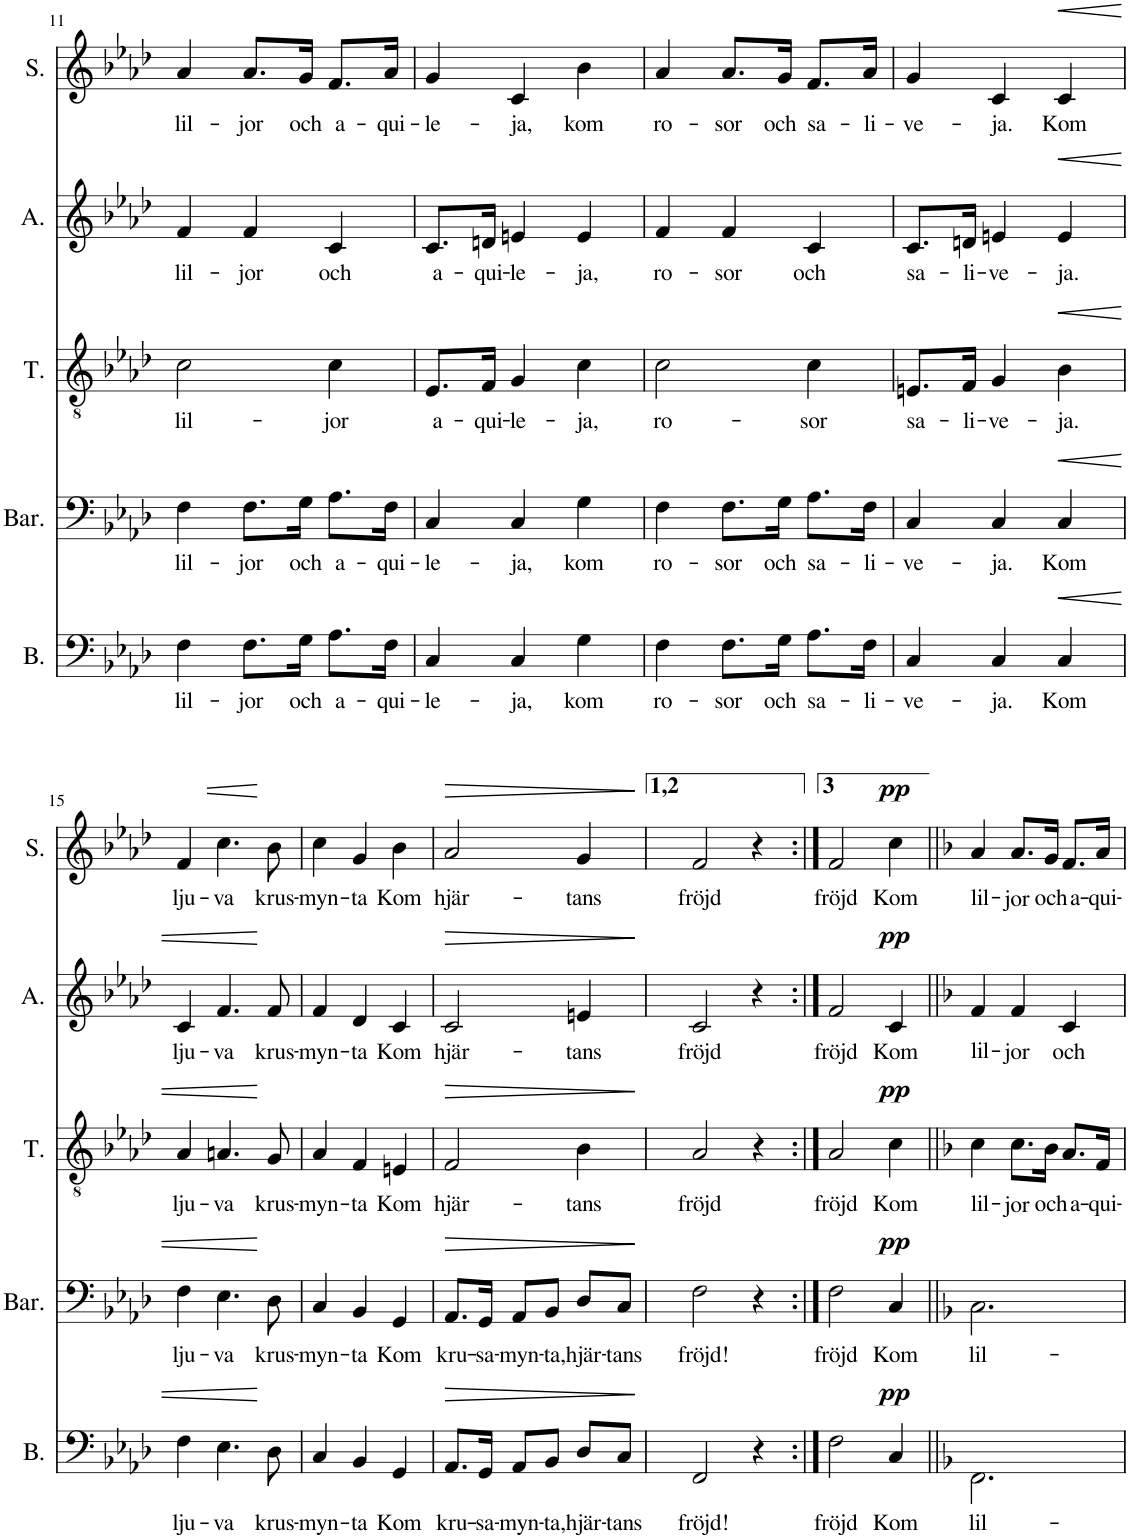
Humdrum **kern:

**kern	**text	**dynam	**kern	**text	**dynam	**kern	**text	**dynam	**kern	**text	**dynam	**kern	**text	**dynam
*part5	*part5	*part5	*part4	*part4	*part4	*part3	*part3	*part3	*part2	*part2	*part2	*part1	*part1	*part1
*staff5	*staff5	*staff5	*staff4	*staff4	*staff4	*staff3	*staff3	*staff3	*staff2	*staff2	*staff2	*staff1	*staff1	*staff1
*I"Bass	*	*	*I"Baritone	*	*	*I"Tenor	*	*	*I"Alto	*	*	*I"Soprano	*	*
*I'B.	*	*	*I'Bar.	*	*	*I'T.	*	*	*I'A.	*	*	*I'S.	*	*
!!LO:PB:g=z
*clefF4	*	*	*clefF4	*	*	*clefGv2	*	*	*clefG2	*	*	*clefG2	*	*
*k[b-e-a-d-]	*	*	*k[b-e-a-d-]	*	*	*k[b-e-a-d-]	*	*	*k[b-e-a-d-]	*	*	*k[b-e-a-d-]	*	*
*M3/4	*	*	*M3/4	*	*	*M3/4	*	*	*M3/4	*	*	*M3/4	*	*
=11	=11	=11	=11	=11	=11	=11	=11	=11	=11	=11	=11	=11	=11	=11
!	!LO:LY:b	!	!	!LO:LY:b	!	!	!LO:LY:b	!	!	!LO:LY:b	!	!	!LO:LY:b	!
4F\	lil-	.	4F\	lil-	.	2c\	lil-	.	4f/	lil-	.	4a-/	lil-	.
!	!LO:LY:b	!	!	!LO:LY:b	!	!	!	!	!	!LO:LY:b	!	!	!LO:LY:b	!
8.F\L	-jor	.	8.F\L	-jor	.	.	.	.	4f/	-jor	.	8.a-/L	-jor	.
!	!LO:LY:b	!	!	!LO:LY:b	!	!	!	!	!	!	!	!	!LO:LY:b	!
16G\Jk	och	.	16G\Jk	och	.	.	.	.	.	.	.	16g/Jk	och	.
!	!LO:LY:b	!	!	!LO:LY:b	!	!	!LO:LY:b	!	!	!LO:LY:b	!	!	!LO:LY:b	!
8.A-\L	a-	.	8.A-\L	a-	.	4c\	-jor	.	4c/	och	.	8.f/L	a-	.
!	!LO:LY:b	!	!	!LO:LY:b	!	!	!	!	!	!	!	!	!LO:LY:b	!
16F\Jk	-qui-	.	16F\Jk	-qui-	.	.	.	.	.	.	.	16a-/Jk	-qui-	.
=12	=12	=12	=12	=12	=12	=12	=12	=12	=12	=12	=12	=12	=12	=12
!	!LO:LY:b	!	!	!LO:LY:b	!	!	!LO:LY:b	!	!	!LO:LY:b	!	!	!LO:LY:b	!
4C/	-le-	.	4C/	-le-	.	8.E-/L	a-	.	8.c/L	a-	.	4g/	-le-	.
!	!	!	!	!	!	!	!LO:LY:b	!	!	!LO:LY:b	!	!	!	!
.	.	.	.	.	.	16F/Jk	-qui-	.	16dn/Jk	-qui-	.	.	.	.
!	!LO:LY:b	!	!	!LO:LY:b	!	!	!LO:LY:b	!	!	!LO:LY:b	!	!	!LO:LY:b	!
4C/	-ja,	.	4C/	-ja,	.	4G/	-le-	.	4en/	-le-	.	4c/	-ja,	.
!	!LO:LY:b	!	!	!LO:LY:b	!	!	!LO:LY:b	!	!	!LO:LY:b	!	!	!LO:LY:b	!
4G\	kom	.	4G\	kom	.	4c\	-ja,	.	4e/	-ja,	.	4b-\	kom	.
=13	=13	=13	=13	=13	=13	=13	=13	=13	=13	=13	=13	=13	=13	=13
!	!LO:LY:b	!	!	!LO:LY:b	!	!	!LO:LY:b	!	!	!LO:LY:b	!	!	!LO:LY:b	!
4F\	ro-	.	4F\	ro-	.	2c\	ro-	.	4f/	ro-	.	4a-/	ro-	.
!	!LO:LY:b	!	!	!LO:LY:b	!	!	!	!	!	!LO:LY:b	!	!	!LO:LY:b	!
8.F\L	-sor	.	8.F\L	-sor	.	.	.	.	4f/	-sor	.	8.a-/L	-sor	.
!	!LO:LY:b	!	!	!LO:LY:b	!	!	!	!	!	!	!	!	!LO:LY:b	!
16G\Jk	och	.	16G\Jk	och	.	.	.	.	.	.	.	16g/Jk	och	.
!	!LO:LY:b	!	!	!LO:LY:b	!	!	!LO:LY:b	!	!	!LO:LY:b	!	!	!LO:LY:b	!
8.A-\L	sa-	.	8.A-\L	sa-	.	4c\	-sor	.	4c/	och	.	8.f/L	sa-	.
!	!LO:LY:b	!	!	!LO:LY:b	!	!	!	!	!	!	!	!	!LO:LY:b	!
16F\Jk	-li-	.	16F\Jk	-li-	.	.	.	.	.	.	.	16a-/Jk	-li-	.
=14	=14	=14	=14	=14	=14	=14	=14	=14	=14	=14	=14	=14	=14	=14
!	!LO:LY:b	!	!	!LO:LY:b	!	!	!LO:LY:b	!	!	!LO:LY:b	!	!	!LO:LY:b	!
4C/	-ve-	.	4C/	-ve-	.	8.En/L	sa-	.	8.c/L	sa-	.	4g/	-ve-	.
!	!	!	!	!	!	!	!LO:LY:b	!	!	!LO:LY:b	!	!	!	!
.	.	.	.	.	.	16F/Jk	-li-	.	16dn/Jk	-li-	.	.	.	.
!	!LO:LY:b	!	!	!LO:LY:b	!	!	!LO:LY:b	!	!	!LO:LY:b	!	!	!LO:LY:b	!
4C/	-ja.	.	4C/	-ja.	.	4G/	-ve-	.	4en/	-ve-	.	4c/	-ja.	.
!	!LO:LY:b	!LO:HP:b	!	!LO:LY:b	!LO:HP:b	!	!LO:LY:b	!LO:HP:b	!	!LO:LY:b	!LO:HP:b	!	!LO:LY:b	!LO:HP:b
4C/	Kom	<	4C/	Kom	<	4B-\	-ja.	<	4e/	-ja.	<	4c/	Kom	<
!!LO:LB:g=z
=15	=15	=15	=15	=15	=15	=15	=15	=15	=15	=15	=15	=15	=15	=15
!	!LO:LY:b	!	!	!LO:LY:b	!	!	!LO:LY:b	!	!	!LO:LY:b	!	!	!LO:LY:b	!
4F\	lju-	.	4F\	lju-	.	4A-/	lju-	.	4c/	lju-	.	4f/	lju-	.
!	!LO:LY:b	!	!	!LO:LY:b	!	!	!LO:LY:b	!	!	!LO:LY:b	!	!	!LO:LY:b	!
4.E-\	-va	.	4.E-\	-va	.	4.An/	-va	.	4.f/	-va	.	4.cc\	-va	.
!	!LO:LY:b	!	!	!LO:LY:b	!	!	!LO:LY:b	!	!	!LO:LY:b	!	!	!LO:LY:b	!
8D-\	krus-	[	8D-\	krus-	[	8G/	krus-	[	8f/	krus-	[	8b-\	krus-	[
=16	=16	=16	=16	=16	=16	=16	=16	=16	=16	=16	=16	=16	=16	=16
!	!LO:LY:b	!	!	!LO:LY:b	!	!	!LO:LY:b	!	!	!LO:LY:b	!	!	!LO:LY:b	!
4C/	-myn-	.	4C/	-myn-	.	4A-/	-myn-	.	4f/	-myn-	.	4cc\	-myn-	.
!	!LO:LY:b	!	!	!LO:LY:b	!	!	!LO:LY:b	!	!	!LO:LY:b	!	!	!LO:LY:b	!
4BB-/	-ta	.	4BB-/	-ta	.	4F/	-ta	.	4d-/	-ta	.	4g/	-ta	.
!	!LO:LY:b	!	!	!LO:LY:b	!	!	!LO:LY:b	!	!	!LO:LY:b	!	!	!LO:LY:b	!
4GG/	Kom	.	4GG/	Kom	.	4En/	Kom	.	4c/	Kom	.	4b-\	Kom	.
=17	=17	=17	=17	=17	=17	=17	=17	=17	=17	=17	=17	=17	=17	=17
!	!LO:LY:b	!LO:HP:b	!	!LO:LY:b	!LO:HP:b	!	!LO:LY:b	!LO:HP:b	!	!LO:LY:b	!LO:HP:b	!	!LO:LY:b	!LO:HP:b
8.AA-/L	kru-	>	8.AA-/L	kru-	>	2F/	hjär-	>	2c/	hjär-	>	2a-/	hjär-	>
!	!LO:LY:b	!	!	!LO:LY:b	!	!	!	!	!	!	!	!	!	!
16GG/Jk	-sa-	.	16GG/Jk	-sa-	.	.	.	.	.	.	.	.	.	.
!	!LO:LY:b	!	!	!LO:LY:b	!	!	!	!	!	!	!	!	!	!
8AA-/L	-myn-	.	8AA-/L	-myn-	.	.	.	.	.	.	.	.	.	.
!	!LO:LY:b	!	!	!LO:LY:b	!	!	!	!	!	!	!	!	!	!
8BB-/J	-ta,	.	8BB-/J	-ta,	.	.	.	.	.	.	.	.	.	.
!	!LO:LY:b	!	!	!LO:LY:b	!	!	!LO:LY:b	!	!	!LO:LY:b	!	!	!LO:LY:b	!
8D-/L	hjär-	.	8D-/L	hjär-	.	4B-\	-tans	.	4en/	-tans	.	4g/	-tans	.
!	!LO:LY:b	!	!	!LO:LY:b	!	!	!	!	!	!	!	!	!	!
8C/J	-tans	.	8C/J	-tans	.	.	.	.	.	.	.	.	.	.
.	.	]	.	.	]	.	.	]	.	.	]	.	.	]
=18	=18	=18	=18	=18	=18	=18	=18	=18	=18	=18	=18	=18	=18	=18
!	!LO:LY:b	!	!	!LO:LY:b	!	!	!LO:LY:b	!	!	!LO:LY:b	!	!	!LO:LY:b	!
2FF/	fröjd!	.	2F\	fröjd!	.	2A-/	fröjd	.	2c/	fröjd	.	2f/	fröjd	.
4r	.	.	4r	.	.	4r	.	.	4r	.	.	4r	.	.
=19:|!	=19:|!	=19:|!	=19:|!	=19:|!	=19:|!	=19:|!	=19:|!	=19:|!	=19:|!	=19:|!	=19:|!	=19:|!	=19:|!	=19:|!
!	!LO:LY:b	!	!	!LO:LY:b	!	!	!LO:LY:b	!	!	!LO:LY:b	!	!	!LO:LY:b	!
2F\	fröjd	.	2F\	fröjd	.	2A-/	fröjd	.	2f/	fröjd	.	2f/	fröjd	.
!	!LO:LY:b	!LO:DY:a	!	!LO:LY:b	!LO:DY:a	!	!LO:LY:b	!LO:DY:a	!	!LO:LY:b	!LO:DY:a	!	!LO:LY:b	!LO:DY:a
4C/	Kom	pp	4C/	Kom	pp	4c\	Kom	pp	4c/	Kom	pp	4cc\	Kom	pp
=20||	=20||	=20||	=20||	=20||	=20||	=20||	=20||	=20||	=20||	=20||	=20||	=20||	=20||	=20||
*k[b-]	*	*	*k[b-]	*	*	*k[b-]	*	*	*k[b-]	*	*	*k[b-]	*	*
!	!LO:LY:b	!	!	!LO:LY:b	!	!	!LO:LY:b	!	!	!LO:LY:b	!	!	!LO:LY:b	!
2.FF\	lil-	.	2.C\	lil-	.	4c\	lil-	.	4f/	lil-	.	4a/	lil-	.
!	!	!	!	!	!	!	!LO:LY:b	!	!	!LO:LY:b	!	!	!LO:LY:b	!
.	.	.	.	.	.	8.c\L	-jor	.	4f/	-jor	.	8.a/L	-jor	.
!	!	!	!	!	!	!	!LO:LY:b	!	!	!	!	!	!LO:LY:b	!
.	.	.	.	.	.	16B-\Jk	och	.	.	.	.	16g/Jk	och	.
!	!	!	!	!	!	!	!LO:LY:b	!	!	!LO:LY:b	!	!	!LO:LY:b	!
.	.	.	.	.	.	8.A/L	a-	.	4c/	och	.	8.f/L	a-	.
!	!	!	!	!	!	!	!LO:LY:b	!	!	!	!	!	!LO:LY:b	!
.	.	.	.	.	.	16F/Jk	-qui-	.	.	.	.	16a/Jk	-qui-	.
=	=	=	=	=	=	=	=	=	=	=	=	=	=	=
*-	*-	*-	*-	*-	*-	*-	*-	*-	*-	*-	*-	*-	*-	*-
